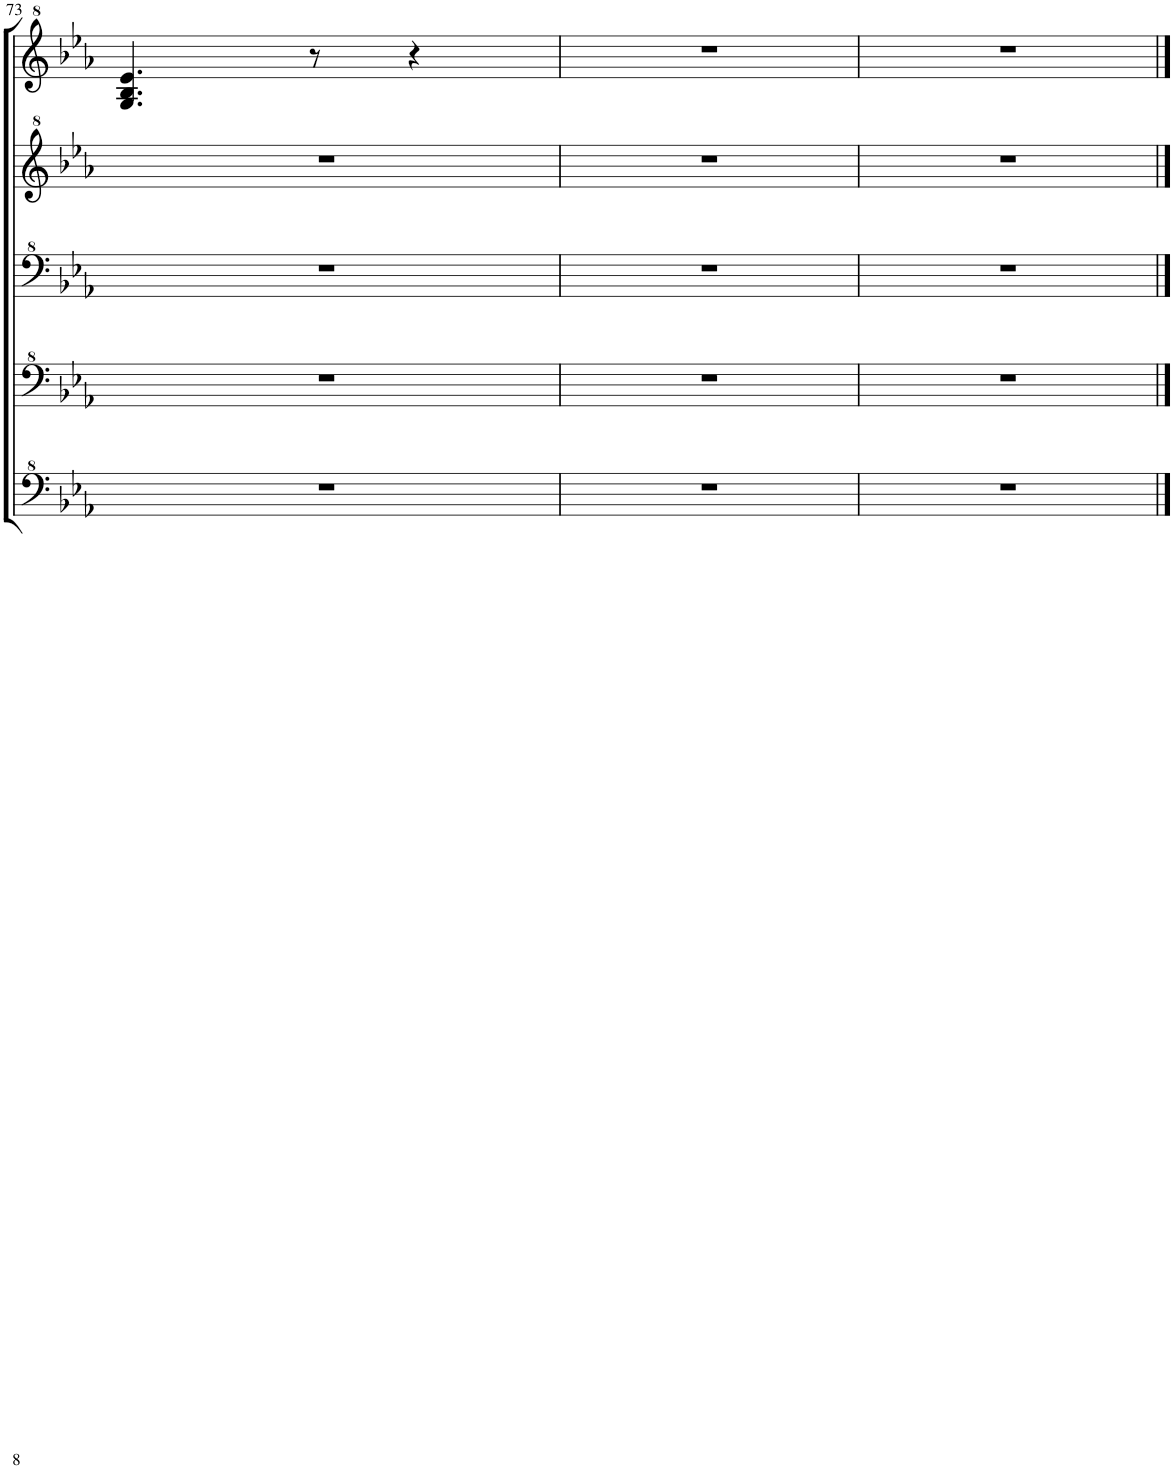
**kern	**kern	**kern	**kern	**kern
*part1	*part1	*part1	*part1	*part1
*staff5	*staff4	*staff3	*staff2	*staff1
*I"Model III	*	*	*	*
!!LO:PB:g=z
*clefF^4	*clefF^4	*clefF^4	*clefG^2	*clefG^2
*k[b-e-a-]	*k[b-e-a-]	*k[b-e-a-]	*k[b-e-a-]	*k[b-e-a-]
*M3/4	*M3/4	*M3/4	*M3/4	*M3/4
=73	=73	=73	=73	=73
2.r	2.r	2.r	2.r	4.g/ 4.b-/ 4.ee-/
.	.	.	.	8r
.	.	.	.	4r
=74	=74	=74	=74	=74
2.r	2.r	2.r	2.r	2.r
=75	=75	=75	=75	=75
2.r	2.r	2.r	2.r	2.r
==	==	==	==	==
*-	*-	*-	*-	*-
